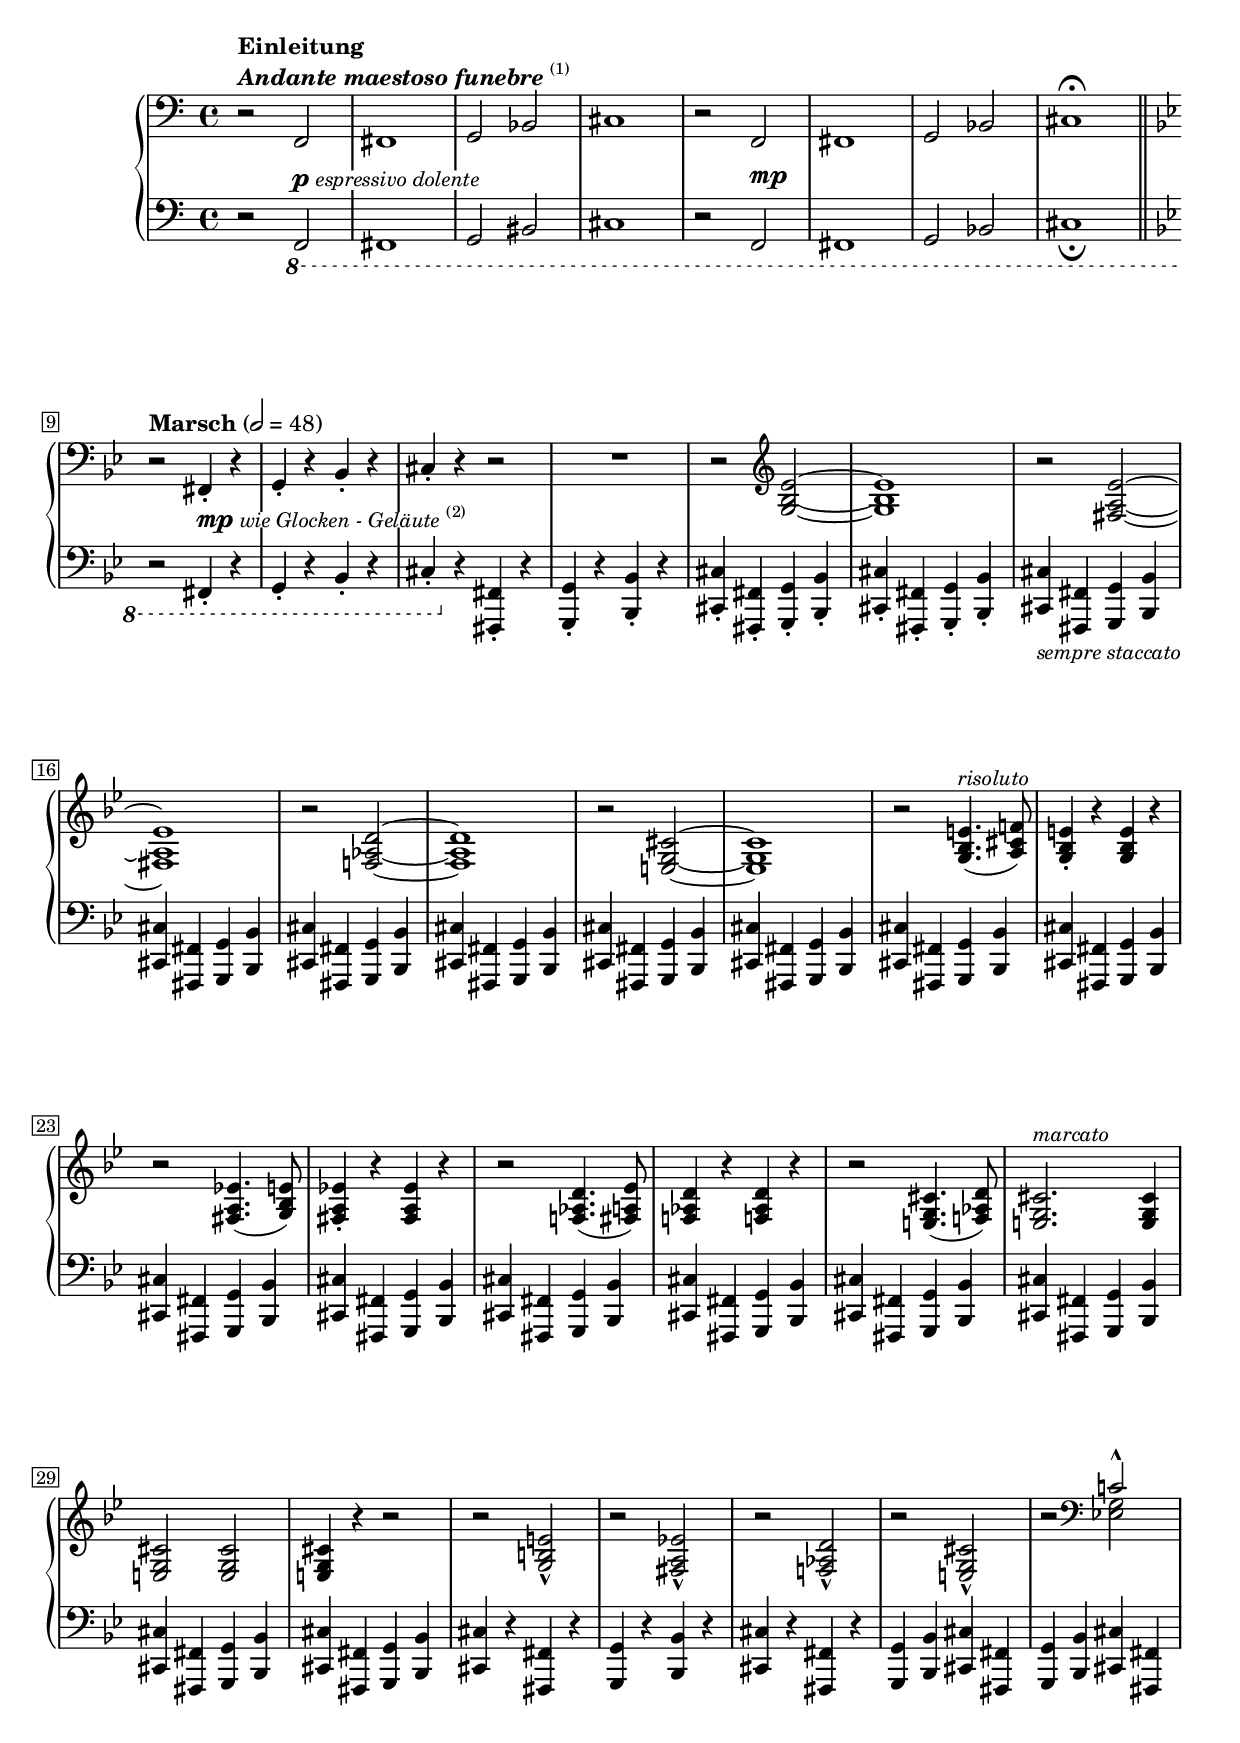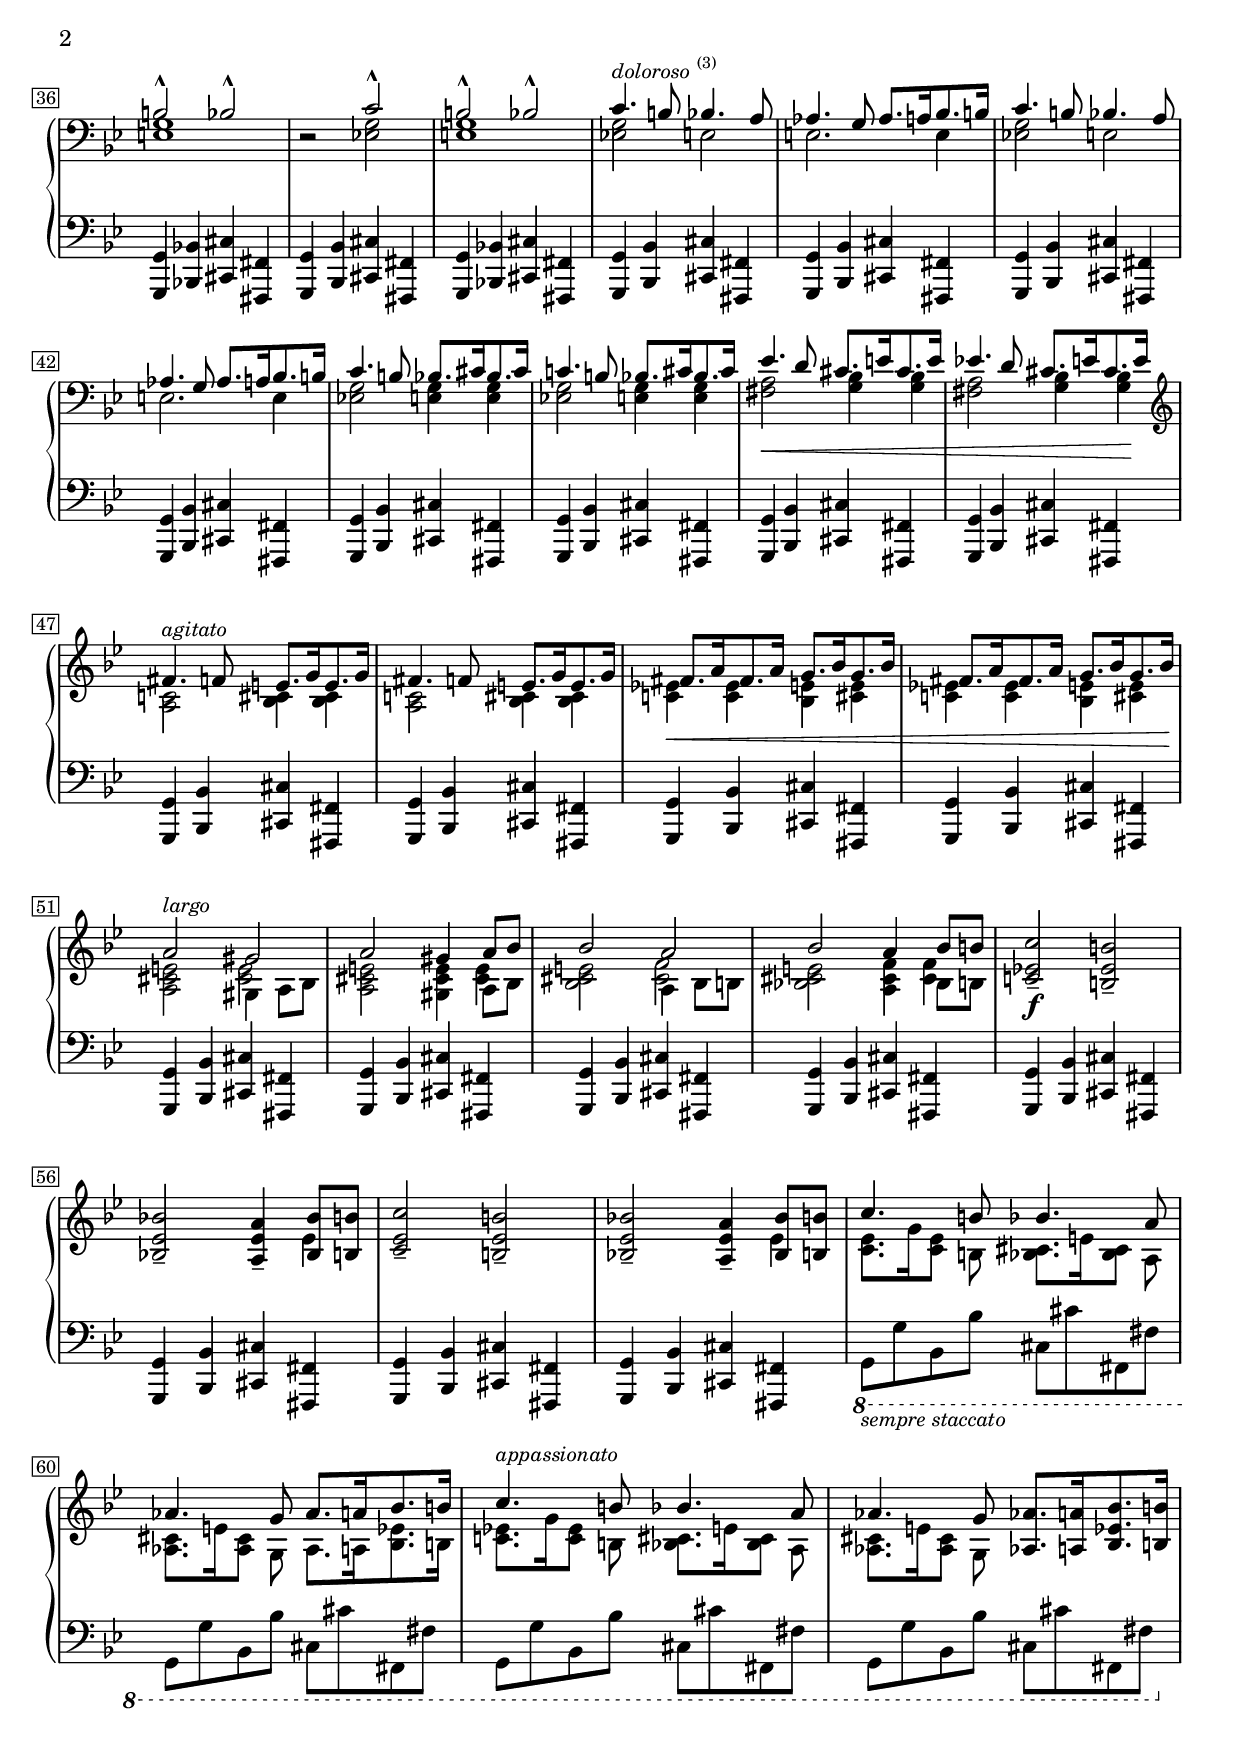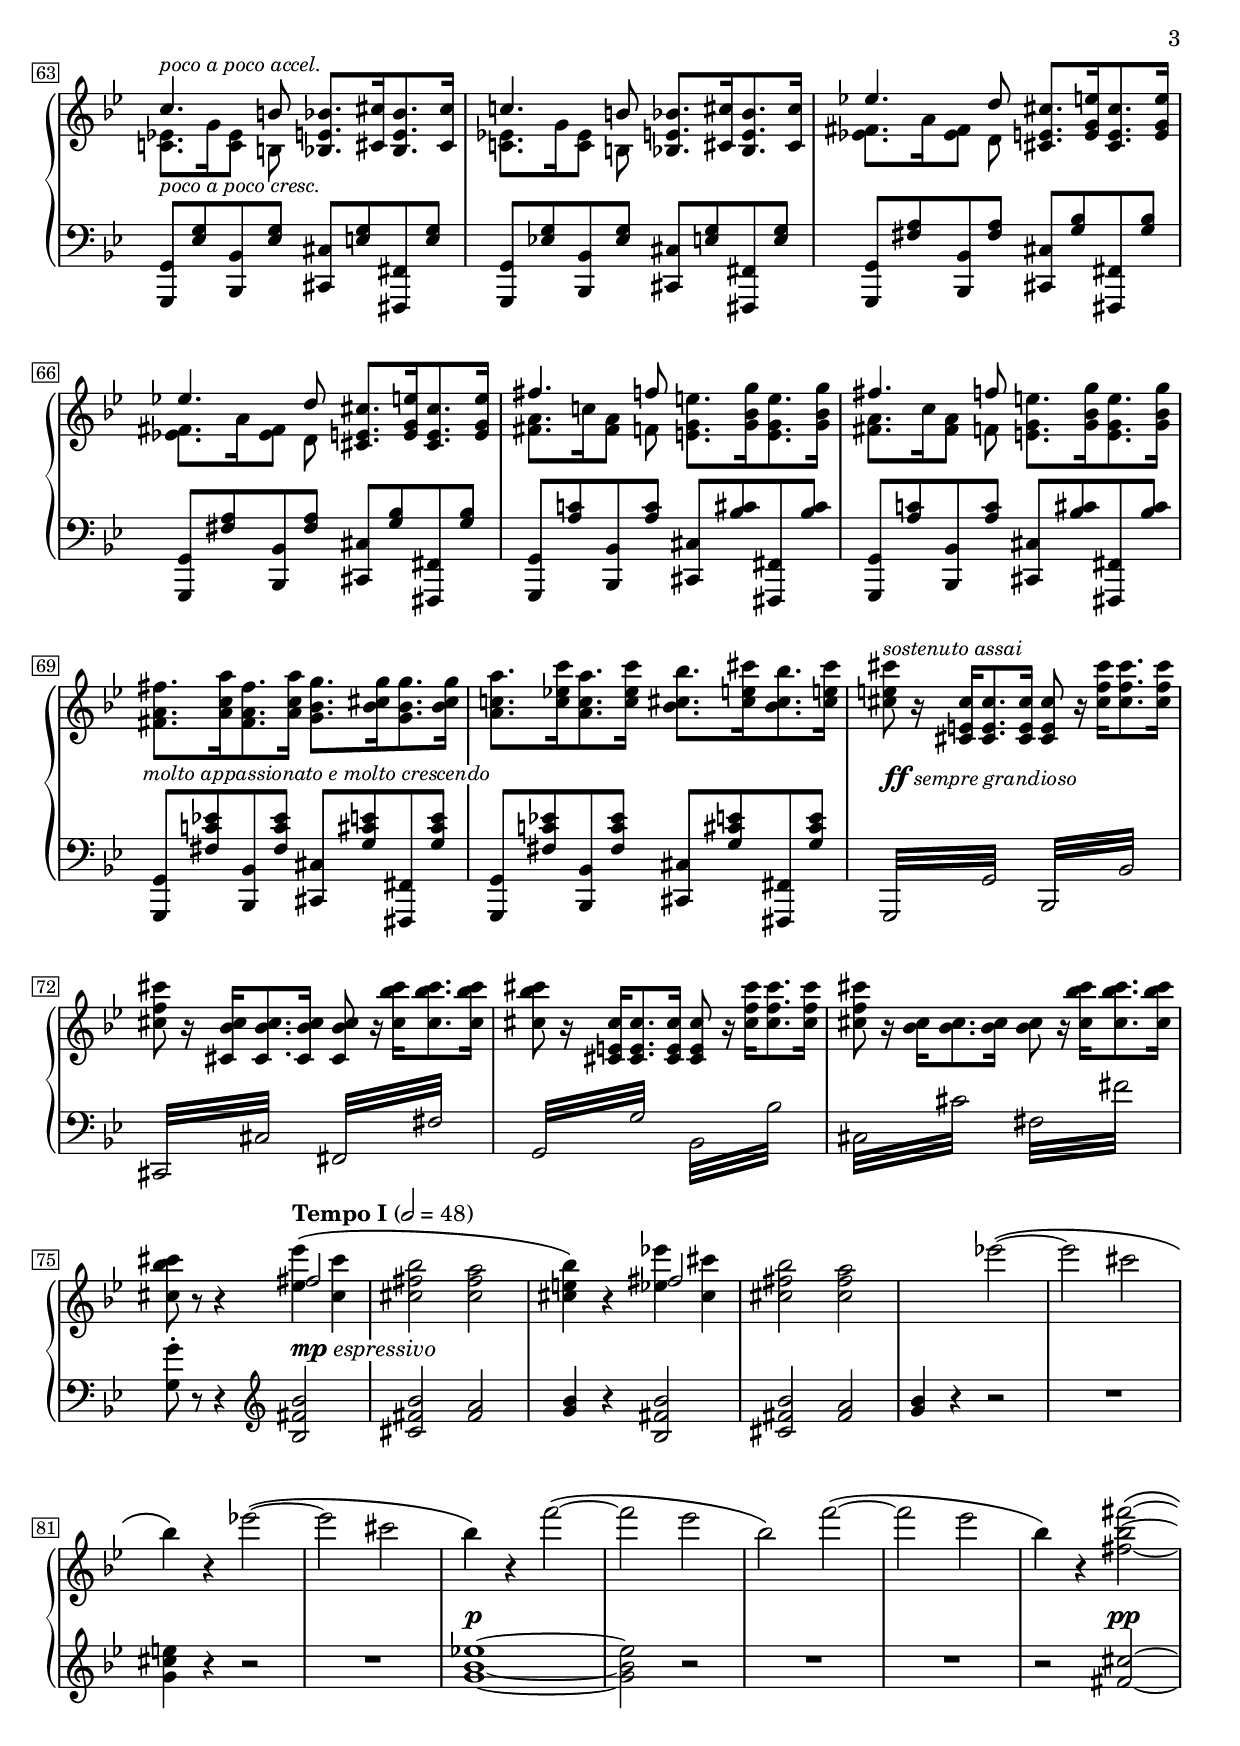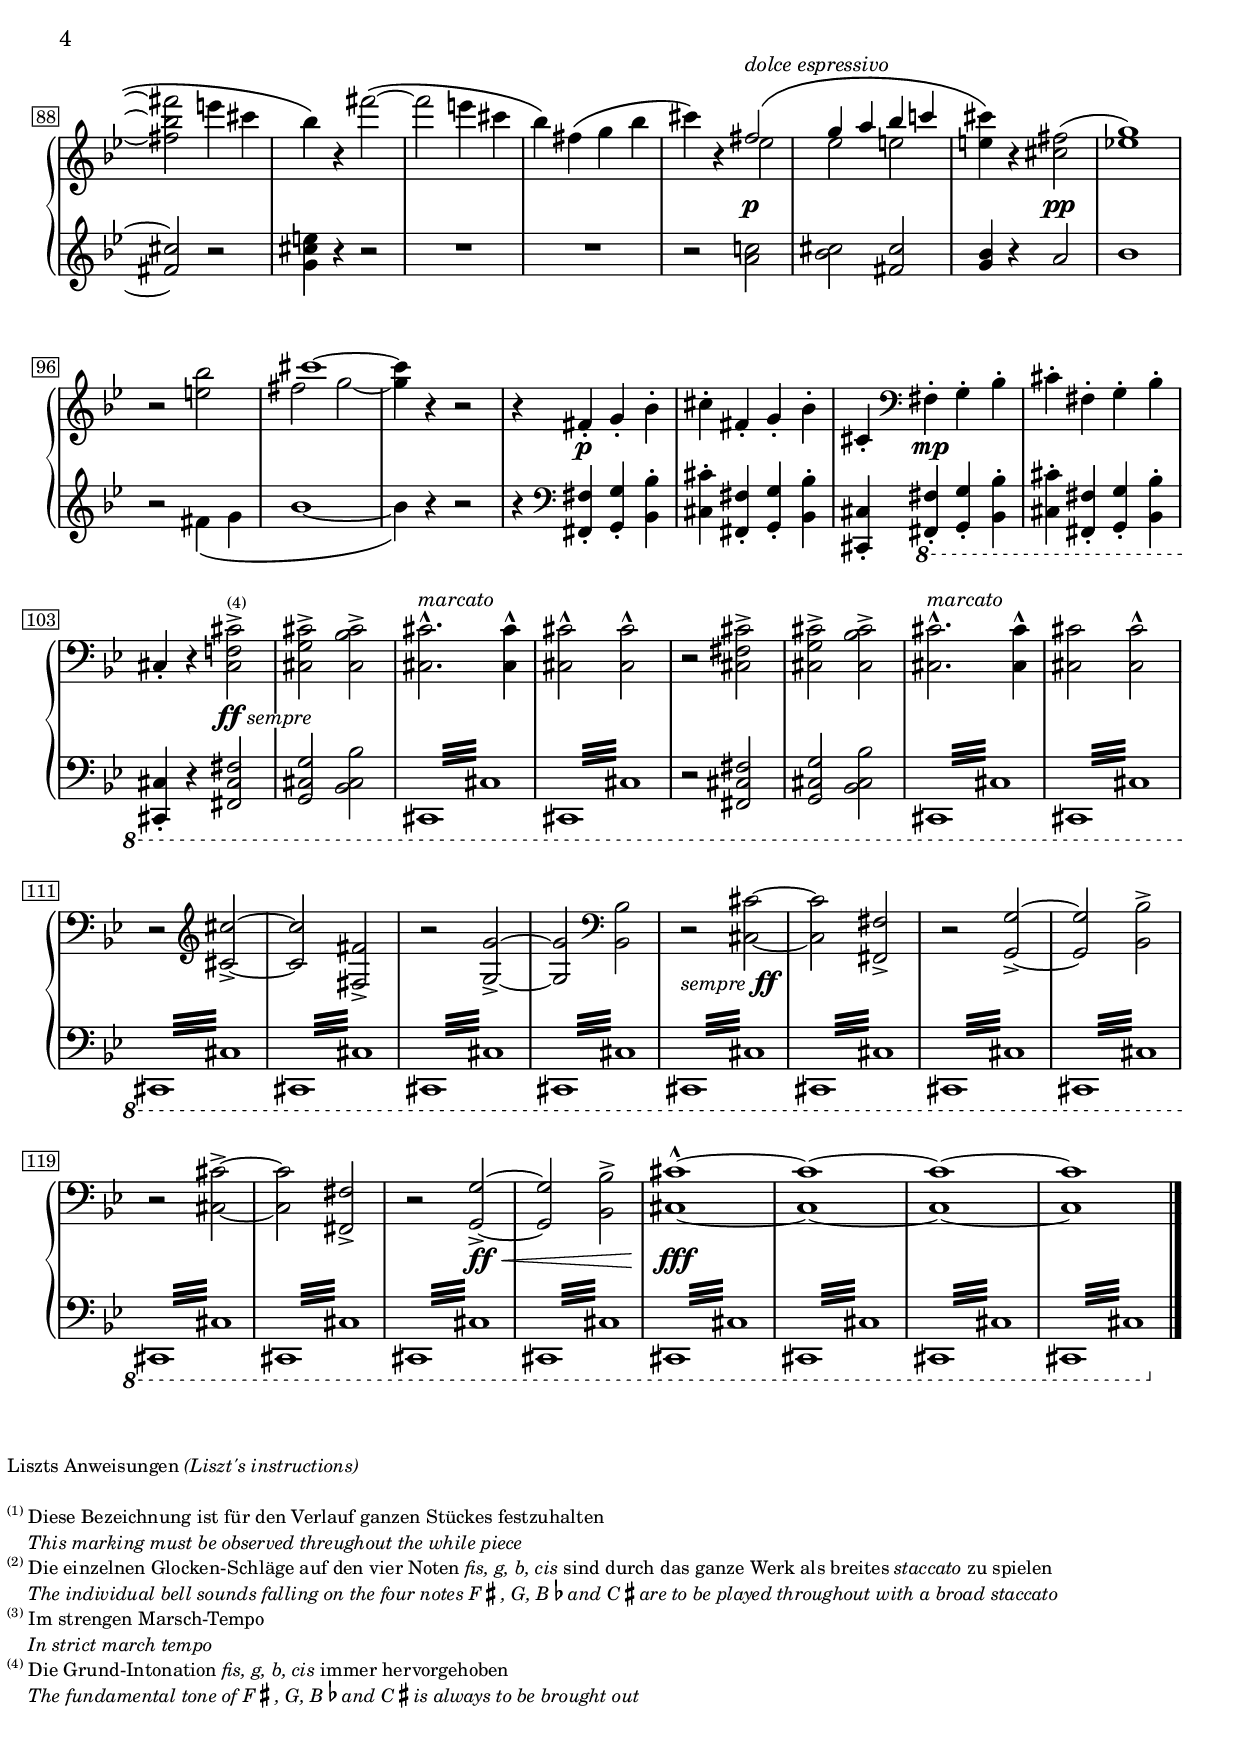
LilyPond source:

Global = {
  \key c \major
  \time 4/4
  \include "../global.ly"
}

Sopran = \context Voice = "one" \relative c {
  \voiceOne
  \override MultiMeasureRest.staff-position = #0
  \override Rest.staff-position = #0
  \phrasingSlurNeutral\stemNeutral\slurNeutral\tieNeutral
  %1
  | \clef bass r2^\markup \small\bold \abs-fontsize #11 {
      \line {
        \column {
          \line { "Einleitung" }
          \line { \italic "Andante maestoso funebre" \normal-text\super "(1)" }
        }
      }
    } f,
  | fis1
  | g2 bes
  | cis1
  %5
  | r2 f,
  | fis1
  | g2 bes
  | cis1\fermata
  \break
  \bar "||"
  \key g \minor
  | \tempo "Marsch" 2 = 48
    r2 fis,4_. r
  %10
  | g_. r bes_. r
  | cis_. r r2
  | R1
  | r2 \clef treble <g' bes ees>~
  | q1
  %15
  | r2 <fis a ees'>~
  | q1
  | r2 <f aes d>~
  | q1
  | r2 <e g cis>~
  %20
  | q1
  | r2 <g bes e>4.(^\markup { \small\italic "risoluto" } <a cis f>8)
  | <g bes e>4_. r q r
  | r2 <fis a ees'>4.( <g bes e>8)
  | <fis a ees'>4_. r q4 r
  %25
  | r2 <f aes d>4.( <fis a ees'>8)
  | <f aes d>4 r q r
  | r2 <e g cis>4.( <f aes d>8)
  | <e g cis>2.^\markup { \small\italic "marcato" } q4
  | q2 q
  %30
  | q4 r r2
  | r2 <g b e>_\marcato
  | r2 <fis a ees'>_\marcato
  | r2 <f aes d>_\marcato
  | r2 <e g cis>_\marcato
  %35
  | r2 \clef bass \stemUp c'\marcato
  | b\marcato bes\marcato
  | r c\marcato
  | b\marcato bes\marcato
  | c4.^\markup { \small\italic "doloroso" \normal-text\super "(3)" } b8 bes4. a8
  %40
  | aes4. g8 aes8.[ a16 bes8. b16]
  | c4. b8 bes4. a8
  | aes4. g8 aes8.[ a16 bes8. b16]
  \repeat unfold 2 {
  | c4. b8 bes8.[ cis16 bes8. cis16]
  }
  %45
  \repeat unfold 2 {
  | ees4. d8 cis8.[ e16 cis8. e16]
  }
  %\break
  | \clef treble
    fis4.^\markup { \small\italic "agitato" } f8 e8.[ g16 e8. g16]
    fis4. f8 e8.[ g16 e8. g16]
  \repeat unfold 2 {
  | fis8.[ a16 fis8. a16] g8.[ bes16 g8. bes16]
  }
  \break
  | a2^\markup { \small\italic "largo" } gis
  | a gis4 a8 bes
  | bes2 a
  | bes2 a4 bes8 b
  %55
  | <c,! ees! c'>2_-\f <b ees b'>_-
  | <bes ees bes'>2_- <a ees' a>4_- <bes bes'>8[ <b b'>]
  | <c ees c'>2_- <b ees b'>_-
  | <bes ees bes'>_- <a ees' a>4_- <bes bes'>8[ <b b'>]
  | c'4. b8 bes4. a8
  %60
  | aes4. g8 aes8.[ a16 bes8. b16]
  | c4.^\markup { \small\italic "appassionato" } b8 bes4. a8
  | aes4. g8 <aes,! aes'!>8.[ <a a'>16 <bes ees bes'>8. <b b'>16]
  | c'4.^\markup { \small\italic "poco a poco accel." } b8
    <bes, e bes'>8.[ <cis cis'>16 <bes e bes'>8. <cis cis'>16]
  | c'4. b8 <bes, e bes'>8.[ <cis cis'>16 <bes e bes'>8. <cis cis'>16]
  %65
  \repeat unfold 2 {
  | ees'!4. d8 <cis, e cis'>8.[ <e g e'>16 <cis e cis'>8. <e g e'>16]
  }
  \repeat unfold 2 {
  | fis'4. f!8 s2
  }
  | \stemDown
    <fis, a fis'>8.[ <a c a'>16 <fis a fis'>8. <a c a'>16]
    <g bes g'>8.[ <bes cis g'>16 <g bes g'>8. <bes cis g'>16]
  %70
  | <a c a'>8.[ <c ees! c'>16 <a c a'>8. <c ees c'>16]
    <bes cis bes'>8.[ <cis e! cis'>16 <bes cis bes'>8. <cis e! cis'>16]
  | <cis e cis'>8^\markup { \small\italic "sostenuto assai" }
    r16 \stemUp <cis, e! cis'>16[ q8. q16] q8 r16 \stemDown <cis' f cis'>16[ q8. q16]
  | q8 r16 \stemUp <cis, bes' cis>16[ q8. q16] q8 r16 \stemDown <cis' bes' cis>16[ q8. q16]
  | q8 r16 \stemUp <cis, e cis'>16[ q8. q16] q8 r16 \stemDown <cis' f cis'>16[ q8. q16]
  | q8 r16 <bes cis>16[ q8. q16] q8 r16 <cis bes' cis>16[ q8. q16]
    \break
  %75
  | q8 r r4 \stemUp fis2
  | s1
  | s2 fis
  | s1
  | s2 \stemDown ees'!~\(
  %80
  | ees cis
  | bes4\) r ees2~\(
  | ees cis
  | bes4\) r f'2~\(
  | f ees
  %85
  | bes\) f'~\(
  | f ees
  | bes4\) r <fis bes fis'>2~\(
    \pageBreak
  | q e'!4 cis
  | bes\) r fis'2~\(
  %90
  | fis e!4 cis
  | bes\) fis\( g bes
  | cis\) r \stemUp
    \shape #'((( 0 . 2) (0 . 2) (0 . 0) (0 . 0))) PhrasingSlur
    fis,2\(^\markup { \small\italic "dolce espressivo" }
  | g4 a bes c
  | \stemNeutral <e, cis'>\) r <cis fis>2(
  %95
  | <ees g>1)
  | r2 <e bes'>
  | cis'1~
  | cis4 r r2
  | r4 fis,,_. g_. bes^.
  %100
  | cis^. fis,_. g_. bes^.
  | cis,_. \clef bass fis,^. g^. bes^.
  | cis^. fis,^. g^. bes^.
  | cis,_. r <cis f cis'>2^>^\markup { "" \normal-text\super "(4)" }
  | <cis g' cis>^> <cis bes' cis>^>
  %105
  | <cis cis'>2.^\marcato^\markup { \small\italic "marcato" } q4^\marcato
  | q2^\marcato q^\marcato
  | r2 <cis fis cis'>^>
  | <cis g' cis>^> <cis bes' cis>^>
  | <cis cis'>2.^\marcato^\markup { \small\italic "marcato" } q4^\marcato
  %110
  | q2 q^\marcato
  | r2 \clef treble <cis' cis'>_>~
  | q <fis, fis'>_>
  | r2 <g g'>~_>
  | q \clef bass <bes, bes'>
  %115
  | r2 <cis cis'>~
  | q <fis, fis'>_>
  | r2 <g g'>~_>
  | q <bes bes'>^>
  | r2 <cis cis'>~^>
  %120
  | q <fis, fis'>_>
  | r2 <g g'>~_>
  | q <bes bes'>^>
  | <cis cis'>1~^\marcato
  | q1~
  %125
  | q1~
  | q1
  \fine
}

AltoI = \context Voice = "two" \relative c {
  \voiceTwo
  \override MultiMeasureRest.staff-position = #0
  \override Rest.staff-position = #0
  %1
  | s1*34
  %35
  | \stemDown s2 <ees g>
  | <e g>1
  | s2 <ees g>
  | <e g>1
  %39
  \repeat unfold 2 {
  | <ees g>2 e
  | e2. 4
  }
  \repeat unfold 2 {
  | <ees g>2 <e g>4 q
  }
  %45
  \repeat unfold 2 {
  | <fis a>2 <g bes>4 q
  }
  \repeat unfold 2 {
  | <a c>2 <bes cis>4 q
  }
  \repeat unfold 2 {
  | <c ees> q <bes e> <cis e>
  }
  %51
  | <a cis e>2 \shiftOn <cis e>
  | <a cis e>2 <gis cis e>4 <cis e>
  | <bes cis e>2 <cis f>
  | <bes cis e> <a cis f>4 <cis f>
  %55
  | s1
  | s2. ees4
  | s1
  | s2. ees4
  | <c ees>8.[ g'16 <c, ees>8] b
    <bes cis>8.[ e16 <bes cis>8] a
  %60
  | <aes cis>8.[ e'16 <aes, cis>8] g
    aes8.[ a16 <bes ees>8. b16]
  | <c ees!>8.[ g'16 <c, ees>8] b
    <bes cis>8.[ e16 <bes cis>8] a
  | <aes cis>8.[ e'16 <aes, cis>8] g8 s2
  | <c ees!>8.[ g'16 <c, ees>8] b s2
  | <c ees!>8.[ g'16 <c, ees>8] b s2
  %65
  \repeat unfold 2 {
  | <ees fis>8.[ a16 <ees fis>8] d8 s2
  }
  \repeat unfold 2 {
  | <fis a>8.[ c'16 <fis, a>8] f!8 <e g e'>8.[ <g bes g'>16 <e g e'>8. <g bes g'>16]
  }
  | s1*23
  %92
  | s2 ees'2
  | ees e
  | s1*3
  | fis2 g~
  | \shiftOff 4 s2.


}

AltoII = \context Voice = "five" \relative c' {
  \voiceTwo
  \override MultiMeasureRest.staff-position = #0
  \override Rest.staff-position = #0
  %1
  | s1*50
  %51
  | s2 gis4 a8[ bes]
  | s2. a8[ bes]
  | s2 a4 bes8[ b]
  | s2. bes8[ b]
  %55
  | s1*20
  %75
  | \phrasingSlurUp s2
    \tempo "Tempo I" 2 = 48
    <ees' ees'>4\( <cis cis'>
  | <cis fis bes>2 <cis fis a>
  | <cis e bes'>4\) r <ees ees'>4 <cis cis'>
  | <cis fis bes>2 <cis fis a>

}

Bass = \context Voice = "four" \relative c, {
  \voiceFour
  \override MultiMeasureRest.staff-position = #0
  \override Rest.staff-position = #0
  \phrasingSlurNeutral\stemNeutral\slurNeutral\tieNeutral
  %1
  | r2 \ottava -1 f,
  | fis1
  | g2 bis
  | cis1
  %5
  | r2 f,
  | fis1
  | g2 bes
  | cis1\fermata
  \bar "||"
  \key g \minor
  \break
  | r2 fis,4_. r
  %10
  | g_. r bes_. r
  | cis_.\ottava 0 r <fis, fis'>_. r
  | <g g'>_. r <bes bes'>_. r
  \repeat unfold 2 {
  | <cis cis'>_. <fis, fis'>_. <g g'>_. <bes bes'>_.
  }
  | <cis cis'>_\markup { \small\italic "sempre staccato" } <fis, fis'> <g g'> <bes bes'>
  %15
  \repeat unfold 15 {
  | <cis cis'> <fis, fis'> <g g'> <bes bes'>
  }
  %31
  | <cis cis'> r <fis, fis'> r
  | <g g'> r <bes bes'> r
  | <cis cis'> r <fis, fis'> r
  \repeat unfold 25 {
  | <g g'> <bes bes'> <cis cis'> <fis, fis'>
  }
  %59
  | \ottava -1 g8_\markup { \small\italic "sempre staccato" } g' bes, bes' cis, cis' fis,, fis'
  \repeat unfold 3 {
  | g,8 g' bes, bes' cis, cis' fis,, fis'
  }
  | \ottava 0
  \repeat unfold 2 {
    <g, g'>8[ <ees'' g> <bes, bes'> <ees' g>] <cis, cis'>8[ <e' g> <fis,, fis'> <e'' g>]
  }
  %65
  \repeat unfold 2 {
    <g,, g'>8[ <fis'' a> <bes,, bes'> <fis'' a>] <cis, cis'>8[ <g'' bes> <fis,, fis'> <g'' bes>]
  }
  \repeat unfold 2 {
    <g,, g'>8[ <a'' c!> <bes,, bes'> <a'' c>] <cis,, cis'>8[ <bes'' cis> <fis,, fis'> <bes'' cis>]
  }
  %69
  \repeat unfold 2 {
    <g,, g'>8[ <fis'' c'! ees!> <bes,, bes'> <fis'' c' ees>]
    <cis, cis'>8[ <g'' cis e> <fis,, fis'> <g'' cis e>]
  }
  | \repeat tremolo 8 { g,,32 g' } \repeat tremolo 8 { bes, bes' }
  | \repeat tremolo 8 { cis, cis' } \repeat tremolo 8 { fis, fis' }
  | \repeat tremolo 8 { g, g' } \repeat tremolo 8 { bes, bes' }
  | \repeat tremolo 8 { cis, cis' } \repeat tremolo 8 { fis, fis' }
  %75
  | <g, g'>8^. r r4 \clef treble <bes fis' bes>2
  | <cis fis bes> <fis a>
  | <g bes>4 r <bes, fis' bes>2
  | <cis fis bes> <fis a>
  | <g bes>4 r r2
  %80
  | R1
  | <g cis e>4 r r2
  | R1
  | <g bes ees!>1~
  | q2 r
  %85
  | R1
  | R1
  | r2 <fis cis'>~
  | q r
  | <g cis e>4 r r2
  %90
  | R1
  | R1
  | r2 <a c!>
  | <bes cis> <fis cis'>
  | <g bes>4 r a2
  %95
  | bes1
  | r2 \stemDown fis4_\( g
  | bes1_~
  | 4\) r r2
  | r4 \clef bass \stemNeutral <fis,, fis'>_. <g g'>_. <bes bes'>^.
  %100
  | <cis cis'>^. <fis, fis'>_. <g g'>_. <bes bes'>^.
  | <cis, cis'>_. \ottava -1 <fis, fis'>_. <g g'>_. <bes bes'>^.
  | <cis cis'>^. <fis, fis'>_. <g g'>_. <bes bes'>^.
  | <cis, cis'>_. r <fis cis' fis>2
  | <g cis g'> <bes cis bes'>
  %105
  | \stemUp
    \override Beam.springs-and-rods = #ly:spanner::set-spacing-rods
    \override Beam.minimum-length = #6
    \override Beam.positions = #'(3 . 3.5)
    \repeat tremolo 16 { cis,32 cis' }
    \repeat tremolo 16 { cis,32 cis' }
  | r2 <fis, cis' fis>
  | \stemNeutral <g cis g'> <bes cis bes'>
    \stemUp
  \repeat unfold 18 {
  | \repeat tremolo 16 { cis,32 cis' }
  }
  \fine
}

centerDynamics = {
  %1
  | s2 s2-\markup {
      \dynamic p \whiteout\italic\small "espressivo dolente"
    }
  | s1*3
  | s2 s2-\markup { \dynamic mp }
  | s1*3
  | s2 s2-\markup {
      \dynamic mp \whiteout\italic\small "wie Glocken - Geläute" \normal-text \super "(2)"
    }
  | s1*35
  %45
  | s4\< s2.
  | s4 s s8 s s\! s
  | s1*2
  %49
  | s4\< s2.
  | s1
  | s1\!
  | s1*11
  %63
  | s1_\markup { \small\italic "poco a poco cresc." }
  | s1*5
  | s1_\markup { \hspace #-1 \whiteout \small\italic "molto appassionato e molto crescendo" }
  | s1
  | s1_\markup { \dynamic ff \small\italic "sempre grandioso" }
  | s1*3
  %75
  | s2 s2-\markup { \dynamic mp \whiteout "espressivo" }
  | s1*7
  %83
  | s1\p
  | s1*3
  | s2 s\pp
  | s1*4
  | s2 s\p
  | s1
  %94
  | s2 s\pp
  | s1*4
  | s4 s2.\p
  | s1
  | s4 s2.\mp
  | s1
  | s2 s-\markup { \hspace #-1 \dynamic ff \whiteout \small\italic "sempre" }
  | s1*11
  %115
  | s1-\markup { \small\italic "sempre" \dynamic ff }
  | s1*5
  | s2 s\ff\<
  | s1
  | s1\!\fff

}

\score {
  \new PianoStaff \with { connectArpeggios = ##t }
  <<
    \accidentalStyle Score.piano
    \context Staff = "upper" <<
      \set Staff.midiInstrument = #"acoustic grand"
      \Global
      \clef treble
      \Sopran
      \AltoI
      \AltoII
    >>
    \context Dynamics <<
      \Global \centerDynamics
    >>
    \context Staff = "lower" <<
      \set Staff.midiInstrument = #"acoustic grand"
      \Global
      \clef bass
      \Bass
    >>
  >>
  \header {
    composer = #f
    opus = #f
    title = \markup {
      \fill-line {
        \center-column {
          \line { \abs-fontsize #20 "II." }
        }
      }
    }
    subtitle = #f
  }
  \layout {
    \context {
      \PianoStaff
      % More space between staves in the same PianoStaff
      %\override StaffGrouper.staff-staff-spacing.minimum-distance = 14
      %\override TextScript.font-shape = #'italic
    }
  }
  \midi {
    \tempo 2 = 48
  }
}

\markup \small \abs-fontsize #9 {
  \hspace #-5
  \line {
    \column {
      \line { "Liszts Anweisungen" \italic "(Liszt's instructions)" }
      \null
      \line {
        \normal-text\super "(1)"
        "Diese Bezeichnung ist für den Verlauf ganzen Stückes festzuhalten"
      }
      \line {
        "   "
        \italic "This marking must be observed threughout the while piece"
      }

      \line {
        \normal-text\super "(2)"
        "Die einzelnen Glocken-Schläge auf den vier Noten"
        \italic "fis, g, b, cis" \normal-text "sind durch das ganze Werk als breites"
        \italic "staccato" \normal-text "zu spielen"
      }
      \line \italic {
        "   "
        "The individual bell sounds falling on the four notes"
        "F" \raise #0.6 \sharp ", G, B" \raise #0.5 \flat "and C" \raise #0.6 \sharp
        "are to be played throughout with a broad staccato"
      }

      \line { \normal-text\super "(3)" "Im strengen Marsch-Tempo" }
      \line { "   " \italic "In strict march tempo" }

      \line {
        \normal-text\super "(4)" "Die Grund-Intonation" \italic "fis, g, b, cis"
        \normal-text "immer hervorgehoben"
      }
      \line \italic {
        "   "
        "The fundamental tone of"
        "F" \raise #0.6 \sharp ", G, B" \raise #0.5 \flat "and C" \raise #0.6 \sharp
        "is always to be brought out"
      }
    }
  }
}
